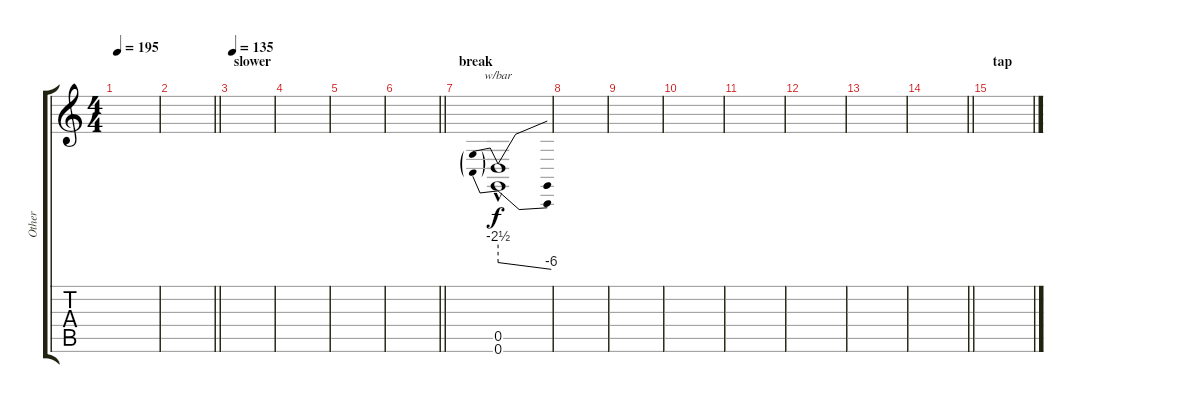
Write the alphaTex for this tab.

\track ("Other" "Other") {instrument electricbasspick}
\staff {score tabs}
\tuning (D4 A3 F3 C3 G2 C2) {hide}
\ts (4 4)
\tempo 195
\clef g2
\ks c
|
\barLineRight lightlight
|
\section ("" "slower")
\tempo 135
|
|
|
\barLineRight lightlight
|
\section ("" "break")
(0.5{hac} 0.6{hac}).1{tbe (predivedive default 0 -10 60 -24)} |
|
|
|
|
|
|
\barLineRight lightlight
|
\section ("" "tap")
